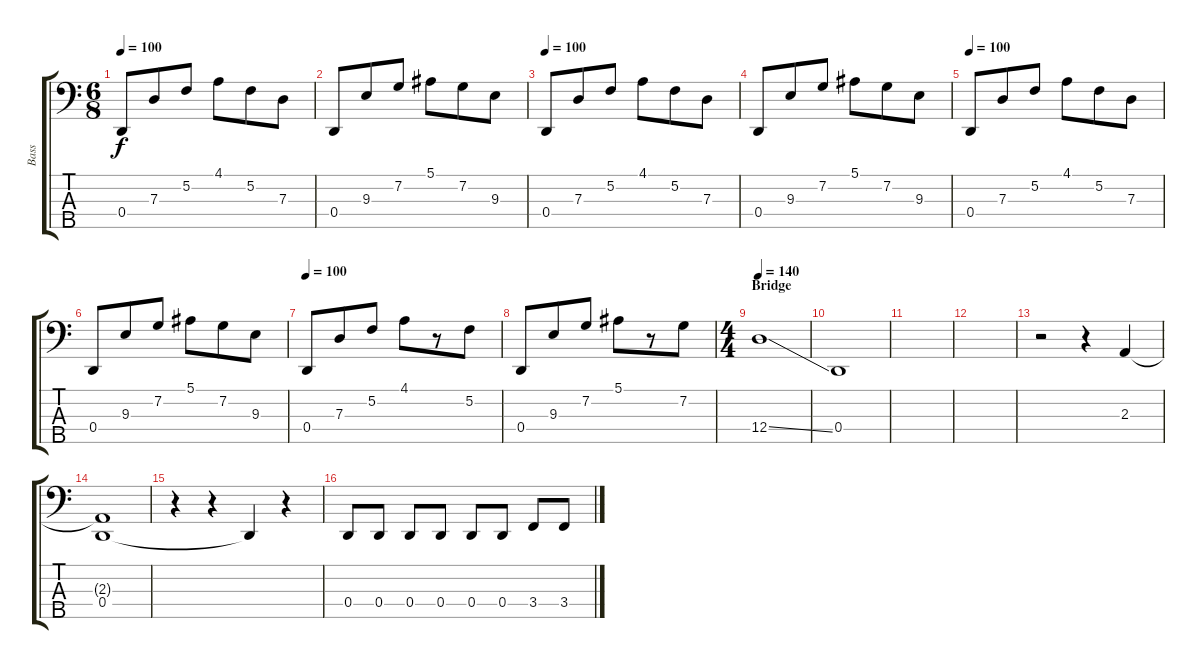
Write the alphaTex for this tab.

\track ("Bass" "Bass") {instrument electricbassfinger}
\staff {score tabs}
\tuning (F2 C2 G1 D1 A0) {hide}
\ts (6 8)
\tempo 100
\clef f4
\ks c
0.4.8{dy f} 7.3.8 5.2.8 4.1.8 5.2.8 7.3.8 |
0.4.8 9.3.8 7.2.8 5.1.8 7.2.8 9.3.8 |
\tempo 100
0.4.8 7.3.8 5.2.8 4.1.8 5.2.8 7.3.8 |
0.4.8 9.3.8 7.2.8 5.1.8 7.2.8 9.3.8 |
\tempo 100
0.4.8 7.3.8 5.2.8 4.1.8 5.2.8 7.3.8 |
0.4.8 9.3.8 7.2.8 5.1.8 7.2.8 9.3.8 |
\tempo 100
0.4.8 7.3.8 5.2.8 4.1.8 r.8 5.2.8 |
0.4.8 9.3.8 7.2.8 5.1.8 r.8 7.2.8 |
\ts (4 4)
\section ("" "Bridge")
\tempo 140
12.4{ss}.1 |
0.4.1 |
|
|
r.2 r.4 2.3.4 |
(2.3{t} 0.4).1 |
r.4 r.4 0.4{t}.4 r.4 |
0.4.8 0.4.8 0.4.8 0.4.8 0.4.8 0.4.8 3.4.8 3.4.8
